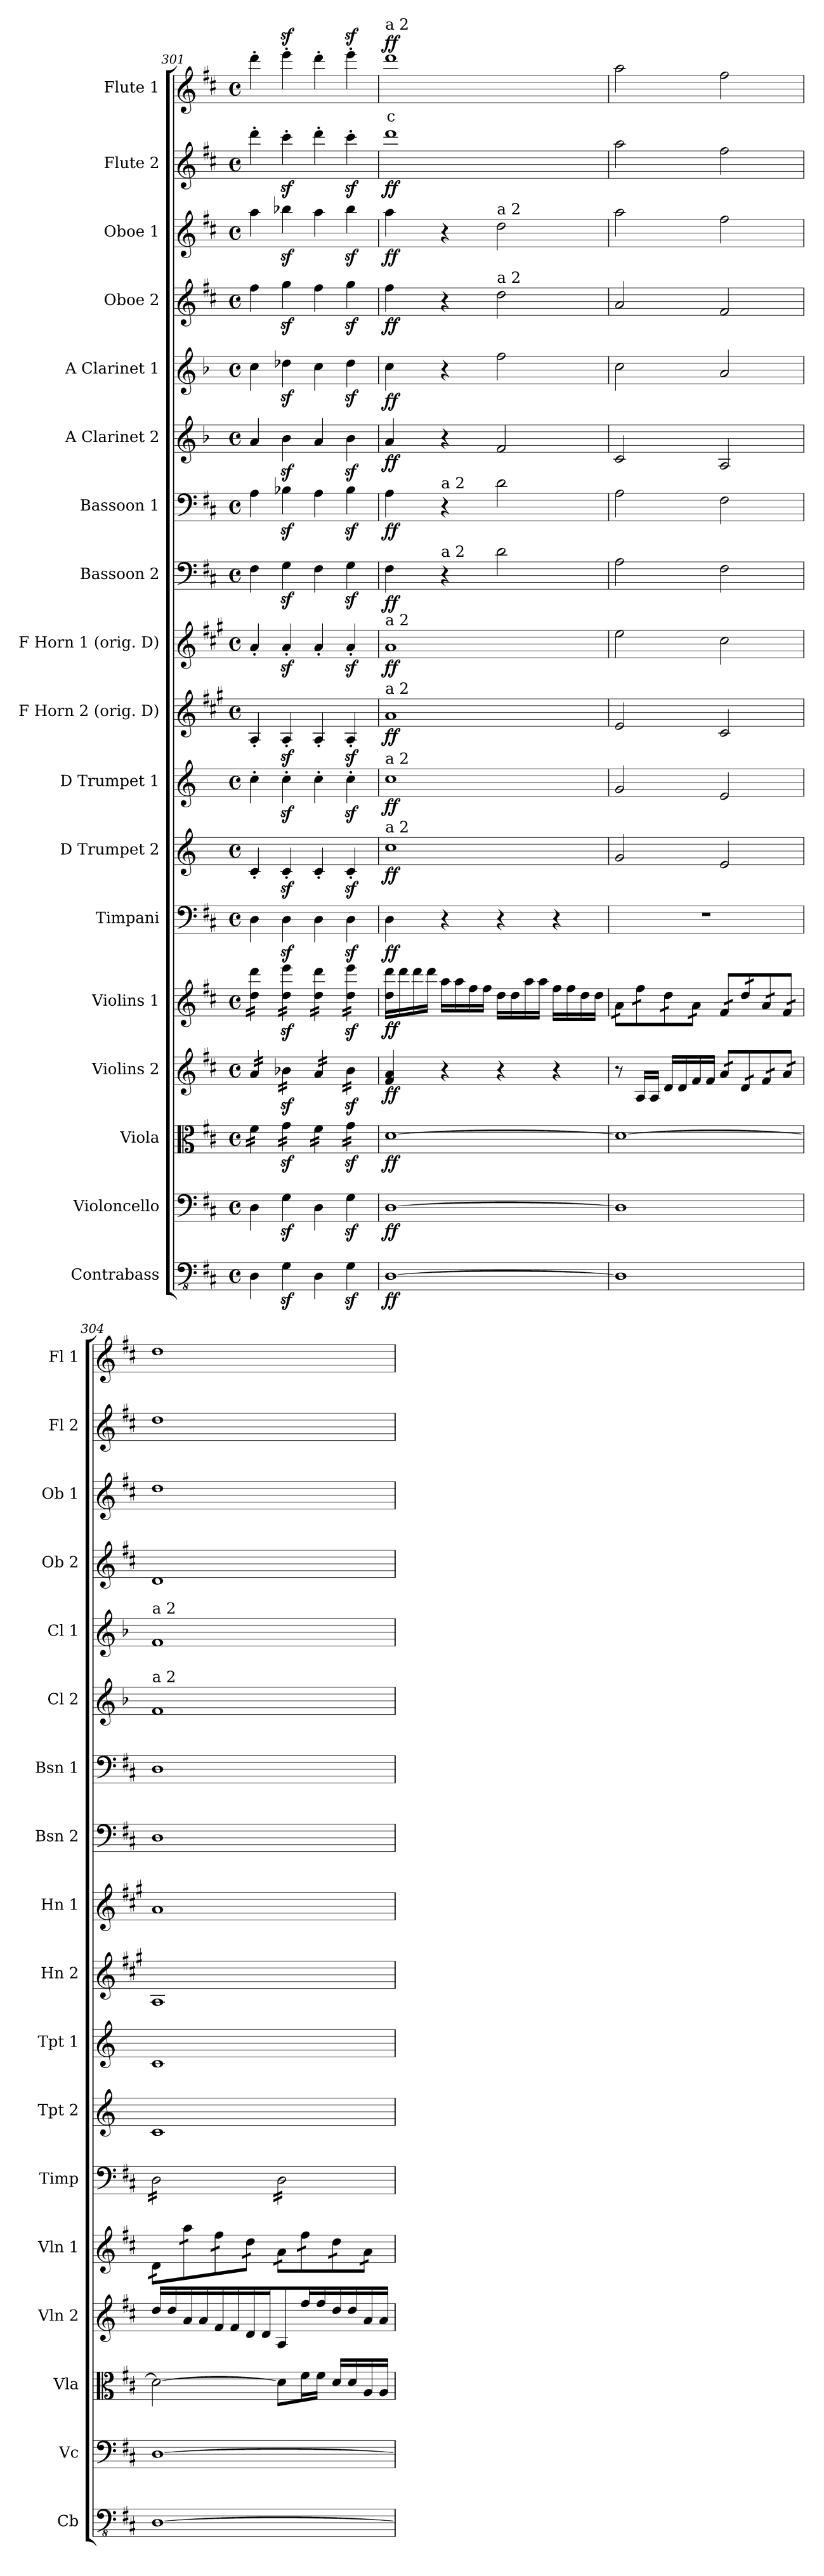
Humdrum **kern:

**kern	**dynam	**kern	**dynam	**kern	**dynam	**kern	**dynam	**kern	**dynam	**kern	**dynam	**kern	**dynam	**kern	**dynam	**kern	**dynam	**kern	**dynam	**kern	**dynam	**kern	**dynam	**kern	**dynam	**kern	**dynam	**kern	**dynam	**kern	**dynam	**kern	**dynam	**kern	**text	**dynam
*part18	*part18	*part17	*part17	*part16	*part16	*part15	*part15	*part14	*part14	*part13	*part13	*part12	*part12	*part11	*part11	*part10	*part10	*part9	*part9	*part8	*part8	*part7	*part7	*part6	*part6	*part5	*part5	*part4	*part4	*part3	*part3	*part2	*part2	*part1	*part1	*part1
*staff18	*staff18	*staff17	*staff17	*staff16	*staff16	*staff15	*staff15	*staff14	*staff14	*staff13	*staff13	*staff12	*staff12	*staff11	*staff11	*staff10	*staff10	*staff9	*staff9	*staff8	*staff8	*staff7	*staff7	*staff6	*staff6	*staff5	*staff5	*staff4	*staff4	*staff3	*staff3	*staff2	*staff2	*staff1	*staff1	*staff1
*I"Contrabass	*	*I"Violoncello	*	*I"Viola	*	*I"Violins 2	*	*I"Violins 1	*	*I"Timpani	*	*I"D Trumpet 2	*	*I"D Trumpet 1	*	*I"F Horn 2 (orig.  D)	*	*I"F Horn 1 (orig.  D)	*	*I"Bassoon 2	*	*I"Bassoon 1	*	*I"A Clarinet 2	*	*I"A Clarinet 1	*	*I"Oboe 2	*	*I"Oboe 1	*	*I"Flute 2	*	*I"Flute 1	*	*
*I'Cb	*	*I'Vc	*	*I'Vla	*	*I'Vln 2	*	*I'Vln 1	*	*I'Timp	*	*I'Tpt 2	*	*I'Tpt 1	*	*I'Hn 2	*	*I'Hn 1	*	*I'Bsn 2	*	*I'Bsn 1	*	*I'Cl 2	*	*I'Cl 1	*	*I'Ob 2	*	*I'Ob 1	*	*I'Fl 2	*	*I'Fl 1	*	*
*clefFv4	*	*clefF4	*	*clefC3	*	*clefG2	*	*clefG2	*	*clefF4	*	*clefG2	*	*clefG2	*	*clefG2	*	*clefG2	*	*clefF4	*	*clefF4	*	*clefG2	*	*clefG2	*	*clefG2	*	*clefG2	*	*clefG2	*	*clefG2	*	*
*	*	*	*	*	*	*	*	*	*	*	*	*ITrd-1c-2	*	*ITrd-1c-2	*	*ITrd4c7	*	*ITrd4c7	*	*	*	*	*	*ITrd2c3	*	*ITrd2c3	*	*	*	*	*	*	*	*	*	*
*k[f#c#]	*	*k[f#c#]	*	*k[f#c#]	*	*k[f#c#]	*	*k[f#c#]	*	*k[f#c#]	*	*k[f#c#]	*	*k[f#c#]	*	*k[f#c#]	*	*k[f#c#]	*	*k[f#c#]	*	*k[f#c#]	*	*k[f#c#]	*	*k[f#c#]	*	*k[f#c#]	*	*k[f#c#]	*	*k[f#c#]	*	*k[f#c#]	*	*
*M4/4	*	*M4/4	*	*M4/4	*	*M4/4	*	*M4/4	*	*M4/4	*	*M4/4	*	*M4/4	*	*M4/4	*	*M4/4	*	*M4/4	*	*M4/4	*	*M4/4	*	*M4/4	*	*M4/4	*	*M4/4	*	*M4/4	*	*M4/4	*	*
*met(c)	*	*met(c)	*	*met(c)	*	*met(c)	*	*met(c)	*	*met(c)	*	*met(c)	*	*met(c)	*	*met(c)	*	*met(c)	*	*met(c)	*	*met(c)	*	*met(c)	*	*met(c)	*	*met(c)	*	*met(c)	*	*met(c)	*	*met(c)	*	*
=301	=301	=301	=301	=301	=301	=301	=301	=301	=301	=301	=301	=301	=301	=301	=301	=301	=301	=301	=301	=301	=301	=301	=301	=301	=301	=301	=301	=301	=301	=301	=301	=301	=301	=301	=301	=301
*	*	*	*	*tremolo	*	*	*	*	*	*	*	*	*	*	*	*	*	*	*	*	*	*	*	*	*	*	*	*	*	*	*	*	*	*	*	*
*	*	*	*	*	*	*tremolo	*	*	*	*	*	*	*	*	*	*	*	*	*	*	*	*	*	*	*	*	*	*	*	*	*	*	*	*	*	*
*	*	*	*	*	*	*	*	*tremolo	*	*	*	*	*	*	*	*	*	*	*	*	*	*	*	*	*	*	*	*	*	*	*	*	*	*	*	*
4DD\	.	4D\	.	16f#\LL	.	16a/LL	.	16dd\ 16ddd\LL	.	4D\	.	4d'/	.	4dd'\	.	4D'/	.	4d'/	.	4F#\	.	4A\	.	4f#/	.	4a\	.	4ff#\	.	4aa\	.	4ddd'\	.	4ddd'\	.	.
.	.	.	.	16f#\	.	16a/	.	16dd\ 16ddd\	.	.	.	.	.	.	.	.	.	.	.	.	.	.	.	.	.	.	.	.	.	.	.	.	.	.	.	.
.	.	.	.	16f#\	.	16a/	.	16dd\ 16ddd\	.	.	.	.	.	.	.	.	.	.	.	.	.	.	.	.	.	.	.	.	.	.	.	.	.	.	.	.
.	.	.	.	16f#\JJ	.	16a/JJ	.	16dd\ 16ddd\JJ	.	.	.	.	.	.	.	.	.	.	.	.	.	.	.	.	.	.	.	.	.	.	.	.	.	.	.	.
4GGz<\	.	4Gz<\	.	16gz<\LL	.	16b-Xz<\LL	.	16dd\z< 16eee\z<LL	.	4Dz<\	.	4dz<'/	.	4ddz<'\	.	4Dz<'/	.	4dz<'/	.	4Gz<\	.	4B-Xz<\	.	4gz<\	.	4b-Xz<\	.	4ggz<\	.	4bb-Xz<\	.	4ccc#z<'\	.	4eeez<'\	.	.
.	.	.	.	16gz<\	.	16b-Xz<\	.	16dd\z< 16eee\z<	.	.	.	.	.	.	.	.	.	.	.	.	.	.	.	.	.	.	.	.	.	.	.	.	.	.	.	.
.	.	.	.	16gz<\	.	16b-Xz<\	.	16dd\z< 16eee\z<	.	.	.	.	.	.	.	.	.	.	.	.	.	.	.	.	.	.	.	.	.	.	.	.	.	.	.	.
.	.	.	.	16gz<\JJ	.	16b-Xz<\JJ	.	16dd\z< 16eee\z<JJ	.	.	.	.	.	.	.	.	.	.	.	.	.	.	.	.	.	.	.	.	.	.	.	.	.	.	.	.
4DD\	.	4D\	.	16f#\LL	.	16a/LL	.	16dd\ 16ddd\LL	.	4D\	.	4d'/	.	4dd'\	.	4D'/	.	4d'/	.	4F#\	.	4A\	.	4f#/	.	4a\	.	4ff#\	.	4aa\	.	4ddd'\	.	4ddd'\	.	.
.	.	.	.	16f#\	.	16a/	.	16dd\ 16ddd\	.	.	.	.	.	.	.	.	.	.	.	.	.	.	.	.	.	.	.	.	.	.	.	.	.	.	.	.
.	.	.	.	16f#\	.	16a/	.	16dd\ 16ddd\	.	.	.	.	.	.	.	.	.	.	.	.	.	.	.	.	.	.	.	.	.	.	.	.	.	.	.	.
.	.	.	.	16f#\JJ	.	16a/JJ	.	16dd\ 16ddd\JJ	.	.	.	.	.	.	.	.	.	.	.	.	.	.	.	.	.	.	.	.	.	.	.	.	.	.	.	.
4GGz<\	.	4Gz<\	.	16gz<\LL	.	16b-z<\LL	.	16dd\z< 16eee\z<LL	.	4Dz<\	.	4dz<'/	.	4ddz<'\	.	4Dz<'/	.	4dz<'/	.	4Gz<\	.	4B-z<\	.	4gz<\	.	4b-z<\	.	4ggz<\	.	4bb-z<\	.	4ccc#z<'\	.	4eeez<'\	.	.
.	.	.	.	16gz<\	.	16b-z<\	.	16dd\z< 16eee\z<	.	.	.	.	.	.	.	.	.	.	.	.	.	.	.	.	.	.	.	.	.	.	.	.	.	.	.	.
.	.	.	.	16gz<\	.	16b-z<\	.	16dd\z< 16eee\z<	.	.	.	.	.	.	.	.	.	.	.	.	.	.	.	.	.	.	.	.	.	.	.	.	.	.	.	.
.	.	.	.	16gz<\JJ	.	16b-z<\JJ	.	16dd\z< 16eee\z<JJ	.	.	.	.	.	.	.	.	.	.	.	.	.	.	.	.	.	.	.	.	.	.	.	.	.	.	.	.
*	*	*	*	*	*	*	*	*Xtremolo	*	*	*	*	*	*	*	*	*	*	*	*	*	*	*	*	*	*	*	*	*	*	*	*	*	*	*	*
*	*	*	*	*	*	*Xtremolo	*	*	*	*	*	*	*	*	*	*	*	*	*	*	*	*	*	*	*	*	*	*	*	*	*	*	*	*	*	*
*	*	*	*	*Xtremolo	*	*	*	*	*	*	*	*	*	*	*	*	*	*	*	*	*	*	*	*	*	*	*	*	*	*	*	*	*	*	*	*
=302	=302	=302	=302	=302	=302	=302	=302	=302	=302	=302	=302	=302	=302	=302	=302	=302	=302	=302	=302	=302	=302	=302	=302	=302	=302	=302	=302	=302	=302	=302	=302	=302	=302	=302	=302	=302
!	!	!	!	!	!	!	!	!	!	!	!	!	!	!	!	!	!	!	!	!	!	!	!	!	!	!	!	!	!	!	!	!	!	!LO:TX:a:t=a 2	!	!
!	!	!	!	!	!	!	!	!	!	!	!	!	!	!	!	!	!	!LO:TX:a:t=a 2	!	!	!	!	!	!	!	!	!	!	!	!	!	!	!	!	!	!
!	!	!	!	!	!	!	!	!	!	!	!	!	!	!	!	!LO:TX:a:t=a 2	!	!	!	!	!	!	!	!	!	!	!	!	!	!	!	!	!	!	!	!
!	!	!	!	!	!	!	!	!	!	!	!	!	!	!LO:TX:a:t=a 2	!	!	!	!	!	!	!	!	!	!	!	!	!	!	!	!	!	!	!	!	!	!
!	!	!	!	!	!	!	!	!	!	!	!	!LO:TX:a:t=a 2	!	!	!	!	!	!	!	!	!	!	!	!	!	!	!	!	!	!	!	!	!	!	!	!
!	!LO:DY:b	!	!LO:DY:b	!	!LO:DY:b	!	!LO:DY:b	!	!LO:DY:b	!	!LO:DY:b	!	!LO:DY:b	!	!LO:DY:b	!	!LO:DY:b	!	!LO:DY:b	!	!LO:DY:b	!	!LO:DY:b	!	!LO:DY:b	!	!LO:DY:b	!	!LO:DY:b	!	!LO:DY:b	!	!LO:DY:b	!	!LO:LY:b:color=#FF0000	!LO:DY:b
[1DD	ff	[1D	ff	[1d	ff	4f#/ 4a/	ff	16dd\ 16ddd\LL	ff	4D\	ff	1dd	ff	1dd	ff	1d	ff	1d	ff	4F#\	ff	4A\	ff	4f#/	ff	4a\	ff	4ff#\	ff	4aa\	ff	1ddd	ff	1ddd	c	ff
.	.	.	.	.	.	.	.	16ddd\	.	.	.	.	.	.	.	.	.	.	.	.	.	.	.	.	.	.	.	.	.	.	.	.	.	.	.	.
.	.	.	.	.	.	.	.	16ddd\	.	.	.	.	.	.	.	.	.	.	.	.	.	.	.	.	.	.	.	.	.	.	.	.	.	.	.	.
.	.	.	.	.	.	.	.	16ddd\JJ	.	.	.	.	.	.	.	.	.	.	.	.	.	.	.	.	.	.	.	.	.	.	.	.	.	.	.	.
!	!	!	!	!	!	!	!	!	!	!	!	!	!	!	!	!	!	!	!	!	!	!LO:TX:a:t=a 2	!	!	!	!	!	!	!	!	!	!	!	!	!	!
!	!	!	!	!	!	!	!	!	!	!	!	!	!	!	!	!	!	!	!	!LO:TX:a:t=a 2	!	!	!	!	!	!	!	!	!	!	!	!	!	!	!	!
.	.	.	.	.	.	4r	.	16aa\LL	.	4r	.	.	.	.	.	.	.	.	.	4r	.	4r	.	4r	.	4r	.	4r	.	4r	.	.	.	.	.	.
.	.	.	.	.	.	.	.	16aa\	.	.	.	.	.	.	.	.	.	.	.	.	.	.	.	.	.	.	.	.	.	.	.	.	.	.	.	.
.	.	.	.	.	.	.	.	16ff#\	.	.	.	.	.	.	.	.	.	.	.	.	.	.	.	.	.	.	.	.	.	.	.	.	.	.	.	.
.	.	.	.	.	.	.	.	16ff#\JJ	.	.	.	.	.	.	.	.	.	.	.	.	.	.	.	.	.	.	.	.	.	.	.	.	.	.	.	.
!	!	!	!	!	!	!	!	!	!	!	!	!	!	!	!	!	!	!	!	!	!	!	!	!	!	!	!	!	!	!LO:TX:a:t=a 2	!	!	!	!	!	!
!	!	!	!	!	!	!	!	!	!	!	!	!	!	!	!	!	!	!	!	!	!	!	!	!	!	!	!	!LO:TX:a:t=a 2	!	!	!	!	!	!	!	!
.	.	.	.	.	.	4r	.	16dd\LL	.	4r	.	.	.	.	.	.	.	.	.	2d\	.	2d\	.	2d/	.	2dd\	.	2dd\	.	2dd\	.	.	.	.	.	.
.	.	.	.	.	.	.	.	16dd\	.	.	.	.	.	.	.	.	.	.	.	.	.	.	.	.	.	.	.	.	.	.	.	.	.	.	.	.
.	.	.	.	.	.	.	.	16aa\	.	.	.	.	.	.	.	.	.	.	.	.	.	.	.	.	.	.	.	.	.	.	.	.	.	.	.	.
.	.	.	.	.	.	.	.	16aa\JJ	.	.	.	.	.	.	.	.	.	.	.	.	.	.	.	.	.	.	.	.	.	.	.	.	.	.	.	.
.	.	.	.	.	.	4r	.	16ff#\LL	.	4r	.	.	.	.	.	.	.	.	.	.	.	.	.	.	.	.	.	.	.	.	.	.	.	.	.	.
.	.	.	.	.	.	.	.	16ff#\	.	.	.	.	.	.	.	.	.	.	.	.	.	.	.	.	.	.	.	.	.	.	.	.	.	.	.	.
.	.	.	.	.	.	.	.	16dd\	.	.	.	.	.	.	.	.	.	.	.	.	.	.	.	.	.	.	.	.	.	.	.	.	.	.	.	.
.	.	.	.	.	.	.	.	16dd\JJ	.	.	.	.	.	.	.	.	.	.	.	.	.	.	.	.	.	.	.	.	.	.	.	.	.	.	.	.
=303	=303	=303	=303	=303	=303	=303	=303	=303	=303	=303	=303	=303	=303	=303	=303	=303	=303	=303	=303	=303	=303	=303	=303	=303	=303	=303	=303	=303	=303	=303	=303	=303	=303	=303	=303	=303
*	*	*	*	*	*	*	*	*tremolo	*	*	*	*	*	*	*	*	*	*	*	*	*	*	*	*	*	*	*	*	*	*	*	*	*	*	*	*
1DD]	.	1D]	.	1d_	.	8r	.	16a\LL	.	1r	.	2a/	.	2a/	.	2A/	.	2a\	.	2A\	.	2A\	.	2A/	.	2a\	.	2a/	.	2aa\	.	2aa\	.	2aa\	.	.
.	.	.	.	.	.	.	.	16a\	.	.	.	.	.	.	.	.	.	.	.	.	.	.	.	.	.	.	.	.	.	.	.	.	.	.	.	.
.	.	.	.	.	.	16A/LL	.	16ff#\	.	.	.	.	.	.	.	.	.	.	.	.	.	.	.	.	.	.	.	.	.	.	.	.	.	.	.	.
.	.	.	.	.	.	16A/JJ	.	16ff#\	.	.	.	.	.	.	.	.	.	.	.	.	.	.	.	.	.	.	.	.	.	.	.	.	.	.	.	.
.	.	.	.	.	.	16d/LL	.	16dd\	.	.	.	.	.	.	.	.	.	.	.	.	.	.	.	.	.	.	.	.	.	.	.	.	.	.	.	.
.	.	.	.	.	.	16d/	.	16dd\	.	.	.	.	.	.	.	.	.	.	.	.	.	.	.	.	.	.	.	.	.	.	.	.	.	.	.	.
.	.	.	.	.	.	16f#/	.	16a\	.	.	.	.	.	.	.	.	.	.	.	.	.	.	.	.	.	.	.	.	.	.	.	.	.	.	.	.
.	.	.	.	.	.	16f#/JJ	.	16a\JJ	.	.	.	.	.	.	.	.	.	.	.	.	.	.	.	.	.	.	.	.	.	.	.	.	.	.	.	.
*	*	*	*	*	*	*tremolo	*	*	*	*	*	*	*	*	*	*	*	*	*	*	*	*	*	*	*	*	*	*	*	*	*	*	*	*	*	*
.	.	.	.	.	.	16a/LL	.	16f#/LL	.	.	.	2f#/	.	2f#/	.	2F#/	.	2f#\	.	2F#\	.	2F#\	.	2F#/	.	2f#/	.	2f#/	.	2ff#\	.	2ff#\	.	2ff#\	.	.
.	.	.	.	.	.	16a/	.	16f#/	.	.	.	.	.	.	.	.	.	.	.	.	.	.	.	.	.	.	.	.	.	.	.	.	.	.	.	.
.	.	.	.	.	.	16d/	.	16dd/	.	.	.	.	.	.	.	.	.	.	.	.	.	.	.	.	.	.	.	.	.	.	.	.	.	.	.	.
.	.	.	.	.	.	16d/	.	16dd/	.	.	.	.	.	.	.	.	.	.	.	.	.	.	.	.	.	.	.	.	.	.	.	.	.	.	.	.
.	.	.	.	.	.	16f#/	.	16a/	.	.	.	.	.	.	.	.	.	.	.	.	.	.	.	.	.	.	.	.	.	.	.	.	.	.	.	.
.	.	.	.	.	.	16f#/	.	16a/	.	.	.	.	.	.	.	.	.	.	.	.	.	.	.	.	.	.	.	.	.	.	.	.	.	.	.	.
.	.	.	.	.	.	16a/	.	16f#/	.	.	.	.	.	.	.	.	.	.	.	.	.	.	.	.	.	.	.	.	.	.	.	.	.	.	.	.
.	.	.	.	.	.	16a/JJ	.	16f#/JJ	.	.	.	.	.	.	.	.	.	.	.	.	.	.	.	.	.	.	.	.	.	.	.	.	.	.	.	.
!!LO:PB:g=z
=304	=304	=304	=304	=304	=304	=304	=304	=304	=304	=304	=304	=304	=304	=304	=304	=304	=304	=304	=304	=304	=304	=304	=304	=304	=304	=304	=304	=304	=304	=304	=304	=304	=304	=304	=304	=304
!	!	!	!	!	!	!	!	!	!	!	!	!	!	!	!	!	!	!	!	!	!	!	!	!	!	!LO:TX:a:t=a 2	!	!	!	!	!	!	!	!	!	!
!	!	!	!	!	!	!	!	!	!	!	!	!	!	!	!	!	!	!	!	!	!	!	!	!LO:TX:a:t=a 2	!	!	!	!	!	!	!	!	!	!	!	!
*	*	*	*	*	*	*	*	*	*	*tremolo	*	*	*	*	*	*	*	*	*	*	*	*	*	*	*	*	*	*	*	*	*	*	*	*	*	*
[1DD	.	[1D	.	2d\_	.	16dd/LL	.	16d\LL	.	16D\LL	.	1d	.	1d	.	1D	.	1d	.	1D	.	1D	.	1d	.	1d	.	1d	.	1dd	.	1dd	.	1dd	.	.
.	.	.	.	.	.	16dd/	.	16d\	.	16D\	.	.	.	.	.	.	.	.	.	.	.	.	.	.	.	.	.	.	.	.	.	.	.	.	.	.
.	.	.	.	.	.	16a/	.	16aa\	.	16D\	.	.	.	.	.	.	.	.	.	.	.	.	.	.	.	.	.	.	.	.	.	.	.	.	.	.
.	.	.	.	.	.	16a/	.	16aa\	.	16D\	.	.	.	.	.	.	.	.	.	.	.	.	.	.	.	.	.	.	.	.	.	.	.	.	.	.
.	.	.	.	.	.	16f#/	.	16ff#\	.	16D\	.	.	.	.	.	.	.	.	.	.	.	.	.	.	.	.	.	.	.	.	.	.	.	.	.	.
.	.	.	.	.	.	16f#/	.	16ff#\	.	16D\	.	.	.	.	.	.	.	.	.	.	.	.	.	.	.	.	.	.	.	.	.	.	.	.	.	.
.	.	.	.	.	.	16d/	.	16dd\	.	16D\	.	.	.	.	.	.	.	.	.	.	.	.	.	.	.	.	.	.	.	.	.	.	.	.	.	.
.	.	.	.	.	.	16d/JJ	.	16dd\JJ	.	16D\JJ	.	.	.	.	.	.	.	.	.	.	.	.	.	.	.	.	.	.	.	.	.	.	.	.	.	.
*	*	*	*	*	*	*Xtremolo	*	*	*	*	*	*	*	*	*	*	*	*	*	*	*	*	*	*	*	*	*	*	*	*	*	*	*	*	*	*
.	.	.	.	8d\L]	.	8A/L	.	16a\LL	.	16D\LL	.	.	.	.	.	.	.	.	.	.	.	.	.	.	.	.	.	.	.	.	.	.	.	.	.	.
.	.	.	.	.	.	.	.	16a\	.	16D\	.	.	.	.	.	.	.	.	.	.	.	.	.	.	.	.	.	.	.	.	.	.	.	.	.	.
*	*	*	*	*	*	*tremolo	*	*	*	*	*	*	*	*	*	*	*	*	*	*	*	*	*	*	*	*	*	*	*	*	*	*	*	*	*	*
.	.	.	.	16f#\L	.	16ff#/	.	16ff#\	.	16D\	.	.	.	.	.	.	.	.	.	.	.	.	.	.	.	.	.	.	.	.	.	.	.	.	.	.
.	.	.	.	16f#\JJ	.	16ff#/	.	16ff#\	.	16D\	.	.	.	.	.	.	.	.	.	.	.	.	.	.	.	.	.	.	.	.	.	.	.	.	.	.
.	.	.	.	16d/LL	.	16dd/	.	16dd\	.	16D\	.	.	.	.	.	.	.	.	.	.	.	.	.	.	.	.	.	.	.	.	.	.	.	.	.	.
.	.	.	.	16d/	.	16dd/	.	16dd\	.	16D\	.	.	.	.	.	.	.	.	.	.	.	.	.	.	.	.	.	.	.	.	.	.	.	.	.	.
.	.	.	.	16A/	.	16a/	.	16a\	.	16D\	.	.	.	.	.	.	.	.	.	.	.	.	.	.	.	.	.	.	.	.	.	.	.	.	.	.
.	.	.	.	16A/JJ	.	16a/JJ	.	16a\JJ	.	16D\JJ	.	.	.	.	.	.	.	.	.	.	.	.	.	.	.	.	.	.	.	.	.	.	.	.	.	.
*	*	*	*	*	*	*	*	*	*	*Xtremolo	*	*	*	*	*	*	*	*	*	*	*	*	*	*	*	*	*	*	*	*	*	*	*	*	*	*
*	*	*	*	*	*	*	*	*Xtremolo	*	*	*	*	*	*	*	*	*	*	*	*	*	*	*	*	*	*	*	*	*	*	*	*	*	*	*	*
*	*	*	*	*	*	*Xtremolo	*	*	*	*	*	*	*	*	*	*	*	*	*	*	*	*	*	*	*	*	*	*	*	*	*	*	*	*	*	*
=	=	=	=	=	=	=	=	=	=	=	=	=	=	=	=	=	=	=	=	=	=	=	=	=	=	=	=	=	=	=	=	=	=	=	=	=
*-	*-	*-	*-	*-	*-	*-	*-	*-	*-	*-	*-	*-	*-	*-	*-	*-	*-	*-	*-	*-	*-	*-	*-	*-	*-	*-	*-	*-	*-	*-	*-	*-	*-	*-	*-	*-
